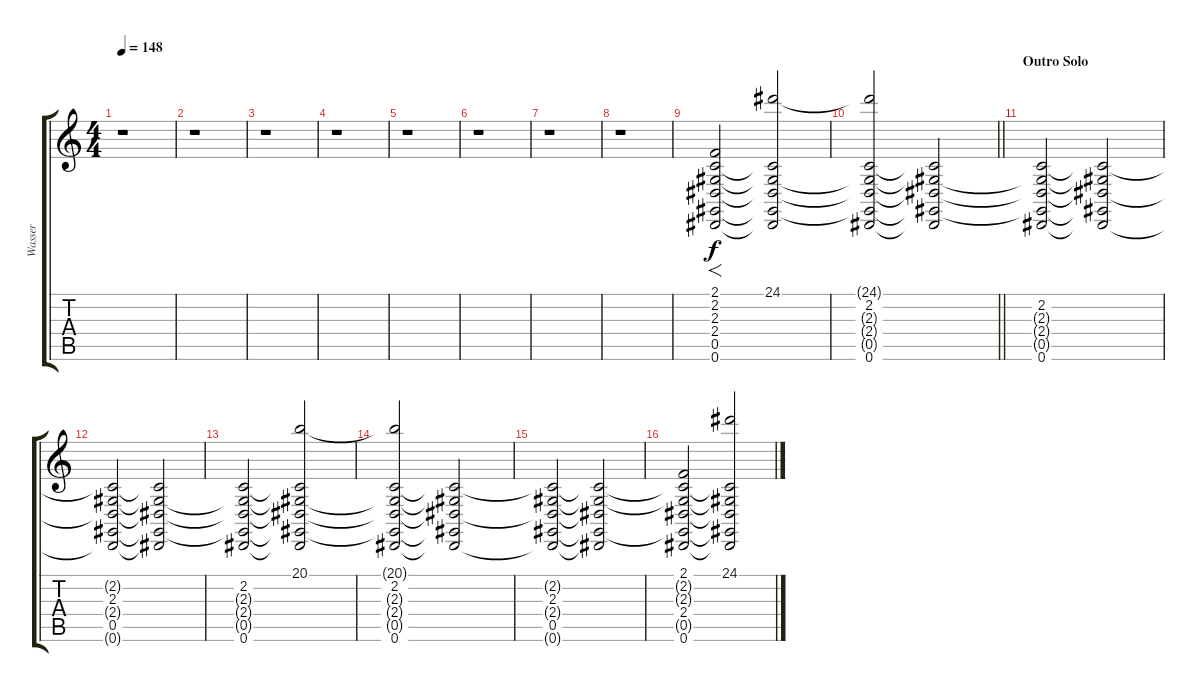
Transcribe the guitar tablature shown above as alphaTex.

\track ("Wasser" "Wasser") {instrument seashore}
\staff {score tabs}
\tuning (Eb4 Bb3 Gb3 Db3 Ab2 Eb2) {hide}
\ts (4 4)
\tempo 148
\clef g2
\ks c
r.1{dy f} |
r.1 |
r.1 |
r.1 |
r.1 |
r.1 |
r.1 |
r.1 |
(2.1 2.2 2.3 2.4 0.5 0.6).2{f volume 8 instrument seashore} (24.1 2.2{t} 2.3{t} 2.4{t} 0.5{t} 0.6{t}).2 |
\barLineRight lightlight
(24.1{t} 2.2 2.3{t} 2.4{t} 0.5{t} 0.6).2 (2.2{t} 2.3{t} 2.4{t} 0.5{t} 0.6{t}).2 |
\section ("" "Outro Solo")
(2.2 2.3{t} 2.4{t} 0.5{t} 0.6).2 (2.2{t} 2.3{t} 2.4{t} 0.5{t} 0.6{t}).2 |
(2.2{t} 2.3 2.4{t} 0.5 0.6{t}).2 (2.2{t} 2.3{t} 2.4{t} 0.5{t} 0.6{t}).2 |
(2.2 2.3{t} 2.4{t} 0.5{t} 0.6).2 (20.1 2.2{t} 2.3{t} 2.4{t} 0.5{t} 0.6{t}).2 |
(20.1{t} 2.2 2.3{t} 2.4{t} 0.5{t} 0.6).2 (2.2{t} 2.3{t} 2.4{t} 0.5{t} 0.6{t}).2 |
(2.2{t} 2.3 2.4{t} 0.5 0.6{t}).2 (2.2{t} 2.3{t} 2.4{t} 0.5{t} 0.6{t}).2 |
(2.1 2.2{t} 2.3{t} 2.4 0.5{t} 0.6).2 (24.1 2.2{t} 2.3{t} 2.4{t} 0.5{t} 0.6{t}).2
